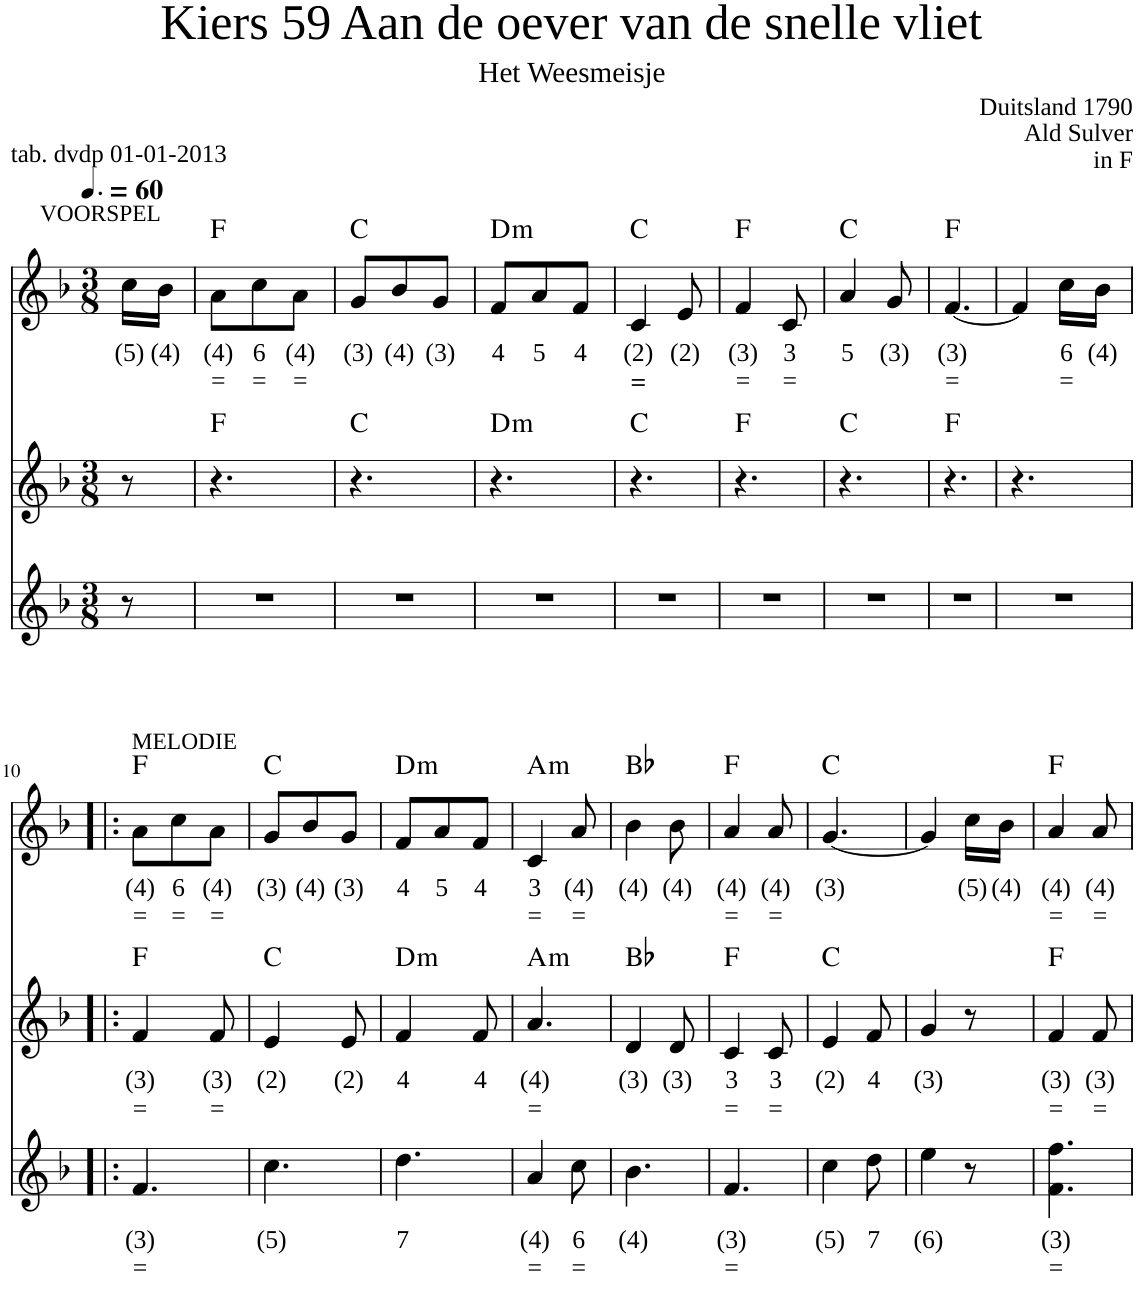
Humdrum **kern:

**kern	**text	**text	**kern	**text	**text	**kern	**text	**text	**harte
*part3	*part3	*part3	*part2	*part2	*part2	*part1	*part1	*part1	*part1
*staff3	*staff3	*staff3	*staff2	*staff2	*staff2	*staff1	*staff1	*staff1	*
*I"Voice	*	*	*I"Voice	*	*	*I"Voice	*	*	*
*clefG2	*	*	*clefG2	*	*	*clefG2	*	*	*
*k[b-]	*	*	*k[b-]	*	*	*k[b-]	*	*	*
*M3/8	*	*	*M3/8	*	*	*M3/8	*	*	*
*MM90	*	*	*MM90	*	*	*MM90	*	*	*
=1	=1	=1	=1	=1	=1	=1	=1	=1	=1
!	!	!	!	!	!	!LO:TX:a:t=VOORSPEL	!	!	!
!	!	!	!	!	!	!	!LO:LY:b	!	!
8r	.	.	8r	.	.	16cc\LL	(5)	.	.
!	!	!	!	!	!	!	!LO:LY:b	!	!
.	.	.	.	.	.	16b-\JJ	(4)	.	.
=2	=2	=2	=2	=2	=2	=2	=2	=2	=2
!	!	!	!	!	!	!	!LO:LY:b	!LO:LY:b	!
4.r	.	.	4.r	.	.	8a\L	(4)	=	F:maj
!	!	!	!	!	!	!	!LO:LY:b	!LO:LY:b	!
.	.	.	.	.	.	8cc\	6	=	.
!	!	!	!	!	!	!	!LO:LY:b	!LO:LY:b	!
.	.	.	.	.	.	8a\J	(4)	=	.
=3	=3	=3	=3	=3	=3	=3	=3	=3	=3
!	!	!	!	!	!	!	!LO:LY:b	!	!
4.r	.	.	4.r	.	.	8g/L	(3)	.	C:maj
!	!	!	!	!	!	!	!LO:LY:b	!	!
.	.	.	.	.	.	8b-/	(4)	.	.
!	!	!	!	!	!	!	!LO:LY:b	!	!
.	.	.	.	.	.	8g/J	(3)	.	.
=4	=4	=4	=4	=4	=4	=4	=4	=4	=4
!	!	!	!	!	!	!	!LO:LY:b	!	!LO:H:kt=m
4.r	.	.	4.r	.	.	8f/L	4	.	D:min
!	!	!	!	!	!	!	!LO:LY:b	!	!
.	.	.	.	.	.	8a/	5	.	.
!	!	!	!	!	!	!	!LO:LY:b	!	!
.	.	.	.	.	.	8f/J	4	.	.
=5	=5	=5	=5	=5	=5	=5	=5	=5	=5
!	!	!	!	!	!	!	!LO:LY:b	!LO:LY:b	!
4.r	.	.	4.r	.	.	4c/	(2)	=	C:maj
!	!	!	!	!	!	!	!LO:LY:b	!	!
.	.	.	.	.	.	8e/	(2)	.	.
=6	=6	=6	=6	=6	=6	=6	=6	=6	=6
!	!	!	!	!	!	!	!LO:LY:b	!LO:LY:b	!
4.r	.	.	4.r	.	.	4f/	(3)	=	F:maj
!	!	!	!	!	!	!	!LO:LY:b	!LO:LY:b	!
.	.	.	.	.	.	8c/	3	=	.
=7	=7	=7	=7	=7	=7	=7	=7	=7	=7
!	!	!	!	!	!	!	!LO:LY:b	!	!
4.r	.	.	4.r	.	.	4a/	5	.	C:maj
!	!	!	!	!	!	!	!LO:LY:b	!	!
.	.	.	.	.	.	8g/	(3)	.	.
=8	=8	=8	=8	=8	=8	=8	=8	=8	=8
!	!	!	!	!	!	!	!LO:LY:b	!LO:LY:b	!
4.r	.	.	4.r	.	.	[4.f/	(3)	=	F:maj
=9	=9	=9	=9	=9	=9	=9	=9	=9	=9
4.r	.	.	4.r	.	.	4f/]	.	.	.
!	!	!	!	!	!	!	!LO:LY:b	!LO:LY:b	!
.	.	.	.	.	.	16cc\LL	6	=	.
!	!	!	!	!	!	!	!LO:LY:b	!	!
.	.	.	.	.	.	16b-\JJ	(4)	.	.
!!LO:LB:g=z
=10!|:	=10!|:	=10!|:	=10!|:	=10!|:	=10!|:	=10!|:	=10!|:	=10!|:	=10!|:
!	!	!	!	!	!	!LO:TX:a:t=MELODIE	!	!	!
!	!LO:LY:b	!LO:LY:b	!	!LO:LY:b	!LO:LY:b	!	!LO:LY:b	!LO:LY:b	!
4.f/	(3)	=	4f/	(3)	=	8a\L	(4)	=	F:maj
!	!	!	!	!	!	!	!LO:LY:b	!LO:LY:b	!
.	.	.	.	.	.	8cc\	6	=	.
!	!	!	!	!LO:LY:b	!LO:LY:b	!	!LO:LY:b	!LO:LY:b	!
.	.	.	8f/	(3)	=	8a\J	(4)	=	.
=11	=11	=11	=11	=11	=11	=11	=11	=11	=11
!	!LO:LY:b	!	!	!LO:LY:b	!	!	!LO:LY:b	!	!
4.cc\	(5)	.	4e/	(2)	.	8g/L	(3)	.	C:maj
!	!	!	!	!	!	!	!LO:LY:b	!	!
.	.	.	.	.	.	8b-/	(4)	.	.
!	!	!	!	!LO:LY:b	!	!	!LO:LY:b	!	!
.	.	.	8e/	(2)	.	8g/J	(3)	.	.
=12	=12	=12	=12	=12	=12	=12	=12	=12	=12
!	!LO:LY:b	!	!	!LO:LY:b	!	!	!LO:LY:b	!	!LO:H:kt=m
4.dd\	7	.	4f/	4	.	8f/L	4	.	D:min
!	!	!	!	!	!	!	!LO:LY:b	!	!
.	.	.	.	.	.	8a/	5	.	.
!	!	!	!	!LO:LY:b	!	!	!LO:LY:b	!	!
.	.	.	8f/	4	.	8f/J	4	.	.
=13	=13	=13	=13	=13	=13	=13	=13	=13	=13
!	!LO:LY:b	!LO:LY:b	!	!LO:LY:b	!LO:LY:b	!	!LO:LY:b	!LO:LY:b	!LO:H:kt=m
4a/	(4)	=	4.a/	(4)	=	4c/	3	=	A:min
!	!LO:LY:b	!LO:LY:b	!	!	!	!	!LO:LY:b	!LO:LY:b	!
8cc\	6	=	.	.	.	8a/	(4)	=	.
=14	=14	=14	=14	=14	=14	=14	=14	=14	=14
!	!LO:LY:b	!	!	!LO:LY:b	!	!	!LO:LY:b	!	!
4.b-\	(4)	.	4d/	(3)	.	4b-\	(4)	.	Bb:maj
!	!	!	!	!LO:LY:b	!	!	!LO:LY:b	!	!
.	.	.	8d/	(3)	.	8b-\	(4)	.	.
=15	=15	=15	=15	=15	=15	=15	=15	=15	=15
!	!LO:LY:b	!LO:LY:b	!	!LO:LY:b	!LO:LY:b	!	!LO:LY:b	!LO:LY:b	!
4.f/	(3)	=	4c/	3	=	4a/	(4)	=	F:maj
!	!	!	!	!LO:LY:b	!LO:LY:b	!	!LO:LY:b	!LO:LY:b	!
.	.	.	8c/	3	=	8a/	(4)	=	.
=16	=16	=16	=16	=16	=16	=16	=16	=16	=16
!	!LO:LY:b	!	!	!LO:LY:b	!	!	!LO:LY:b	!	!
4cc\	(5)	.	4e/	(2)	.	[4.g/	(3)	.	C:maj
!	!LO:LY:b	!	!	!LO:LY:b	!	!	!	!	!
8dd\	7	.	8f/	4	.	.	.	.	.
=17	=17	=17	=17	=17	=17	=17	=17	=17	=17
!	!LO:LY:b	!	!	!LO:LY:b	!	!	!	!	!
4ee\	(6)	.	4g/	(3)	.	4g/]	.	.	.
!	!	!	!	!	!	!	!LO:LY:b	!	!
8r	.	.	8r	.	.	16cc\LL	(5)	.	.
!	!	!	!	!	!	!	!LO:LY:b	!	!
.	.	.	.	.	.	16b-\JJ	(4)	.	.
=18	=18	=18	=18	=18	=18	=18	=18	=18	=18
!	!LO:LY:b	!LO:LY:b	!	!LO:LY:b	!LO:LY:b	!	!LO:LY:b	!LO:LY:b	!
4.f\ 4.ff\	(3)	=	4f/	(3)	=	4a/	(4)	=	F:maj
!	!	!	!	!LO:LY:b	!LO:LY:b	!	!LO:LY:b	!LO:LY:b	!
.	.	.	8f/	(3)	=	8a/	(4)	=	.
=	=	=	=	=	=	=	=	=	=
*-	*-	*-	*-	*-	*-	*-	*-	*-	*-
